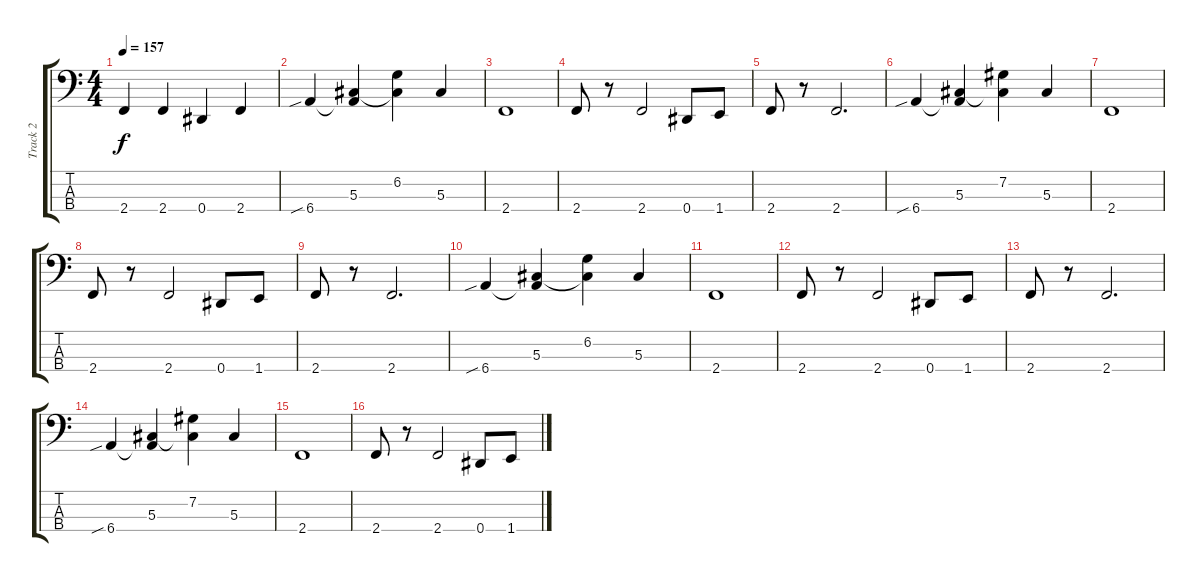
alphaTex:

\track ("Track 2" "Track 2") {instrument electricbassfinger}
\staff {score tabs}
\tuning (Gb2 Db2 Ab1 Eb1) {hide}
\ts (4 4)
\tempo 157
\clef f4
\ks c
2.4.4{dy f} 2.4.4 0.4.4 2.4.4 |
6.4{sib}.4 (5.3 6.4{t}).4 (6.2 5.3{t}).4 5.3.4 |
2.4.1 |
2.4.8 r.8 2.4.2 0.4.8 1.4.8 |
2.4.8 r.8 2.4.2{d} |
6.4{sib}.4 (5.3 6.4{t}).4 (7.2 5.3{t}).4 5.3.4 |
2.4.1 |
2.4.8 r.8 2.4.2 0.4.8 1.4.8 |
2.4.8 r.8 2.4.2{d} |
6.4{sib}.4 (5.3 6.4{t}).4 (6.2 5.3{t}).4 5.3.4 |
2.4.1 |
2.4.8 r.8 2.4.2 0.4.8 1.4.8 |
2.4.8 r.8 2.4.2{d} |
6.4{sib}.4 (5.3 6.4{t}).4 (7.2 5.3{t}).4 5.3.4 |
2.4.1 |
2.4.8 r.8 2.4.2 0.4.8 1.4.8
